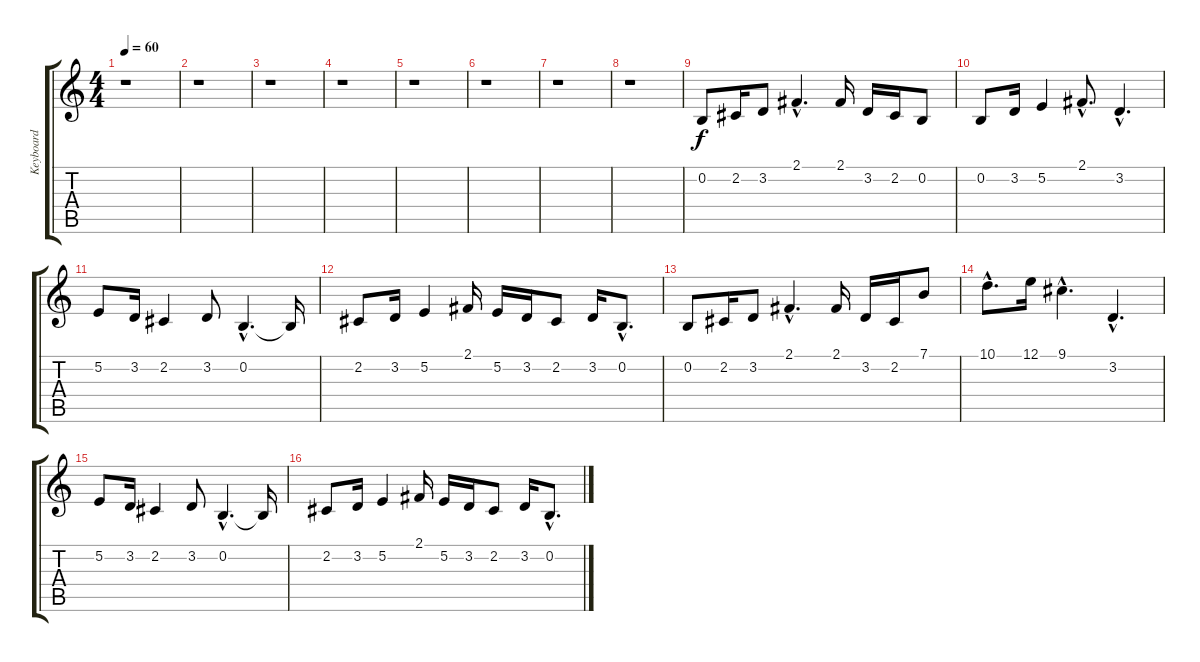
\track ("Keyboard" "Keyboard") {instrument harmonica}
\staff {score tabs}
\tuning (E4 B3 G3 D3 A2 E2) {hide}
\ts (4 4)
\tempo 60
\clef g2
\ks c
r.1{dy f instrument harmonica} |
r.1 |
r.1 |
r.1 |
r.1 |
r.1 |
r.1 |
r.1 |
0.2.8 2.2.16 3.2.8 2.1{hac}.4{d} 2.1.16 3.2.16 2.2.16 0.2.8 |
0.2.8 3.2.16 5.2.4 2.1{hac}.8{d} 3.2{hac}.4{d} |
5.2.8 3.2.16 2.2.4 3.2.8 0.2{hac}.4{d} 0.2{t}.16 |
2.2.8 3.2.16 5.2.4 2.1.16 5.2.16 3.2.16 2.2.8 3.2.16 0.2{hac}.8{d} |
0.2.8 2.2.16 3.2.8 2.1{hac}.4{d} 2.1.16 3.2.16 2.2.16 7.1.8 |
10.1{hac}.8{d} 12.1.16 9.1{hac}.4{d} 3.2{hac}.4{d} |
5.2.8 3.2.16 2.2.4 3.2.8 0.2{hac}.4{d} 0.2{t}.16 |
2.2.8 3.2.16 5.2.4 2.1.16 5.2.16 3.2.16 2.2.8 3.2.16 0.2{hac}.8{d}
